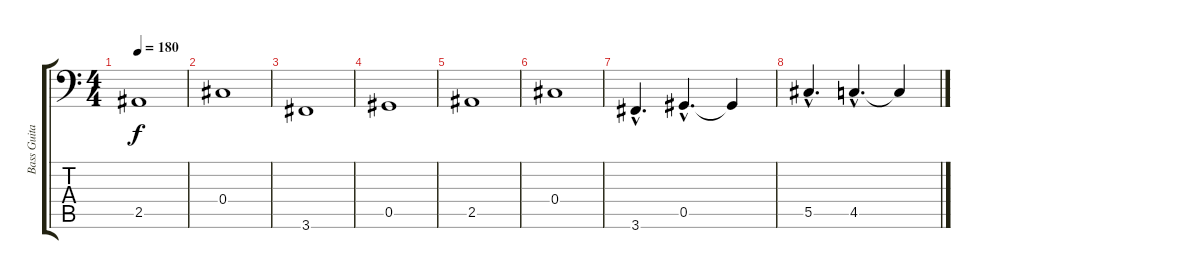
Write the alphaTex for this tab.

\track ("Bass Guitar" "Bass Guita") {instrument electricbasspick}
\staff {score tabs}
\tuning (Eb3 Bb2 Gb2 Db2 Ab1 Eb1) {hide}
\ts (4 4)
\tempo 180
\clef f4
\ks c
2.5.1{dy f} |
0.4.1 |
3.6.1 |
0.5.1 |
2.5.1 |
0.4.1 |
3.6{hac}.4{d} 0.5{hac}.4{d} 0.5{t}.4 |
5.5{hac}.4{d} 4.5{hac}.4{d} 4.5{t}.4
